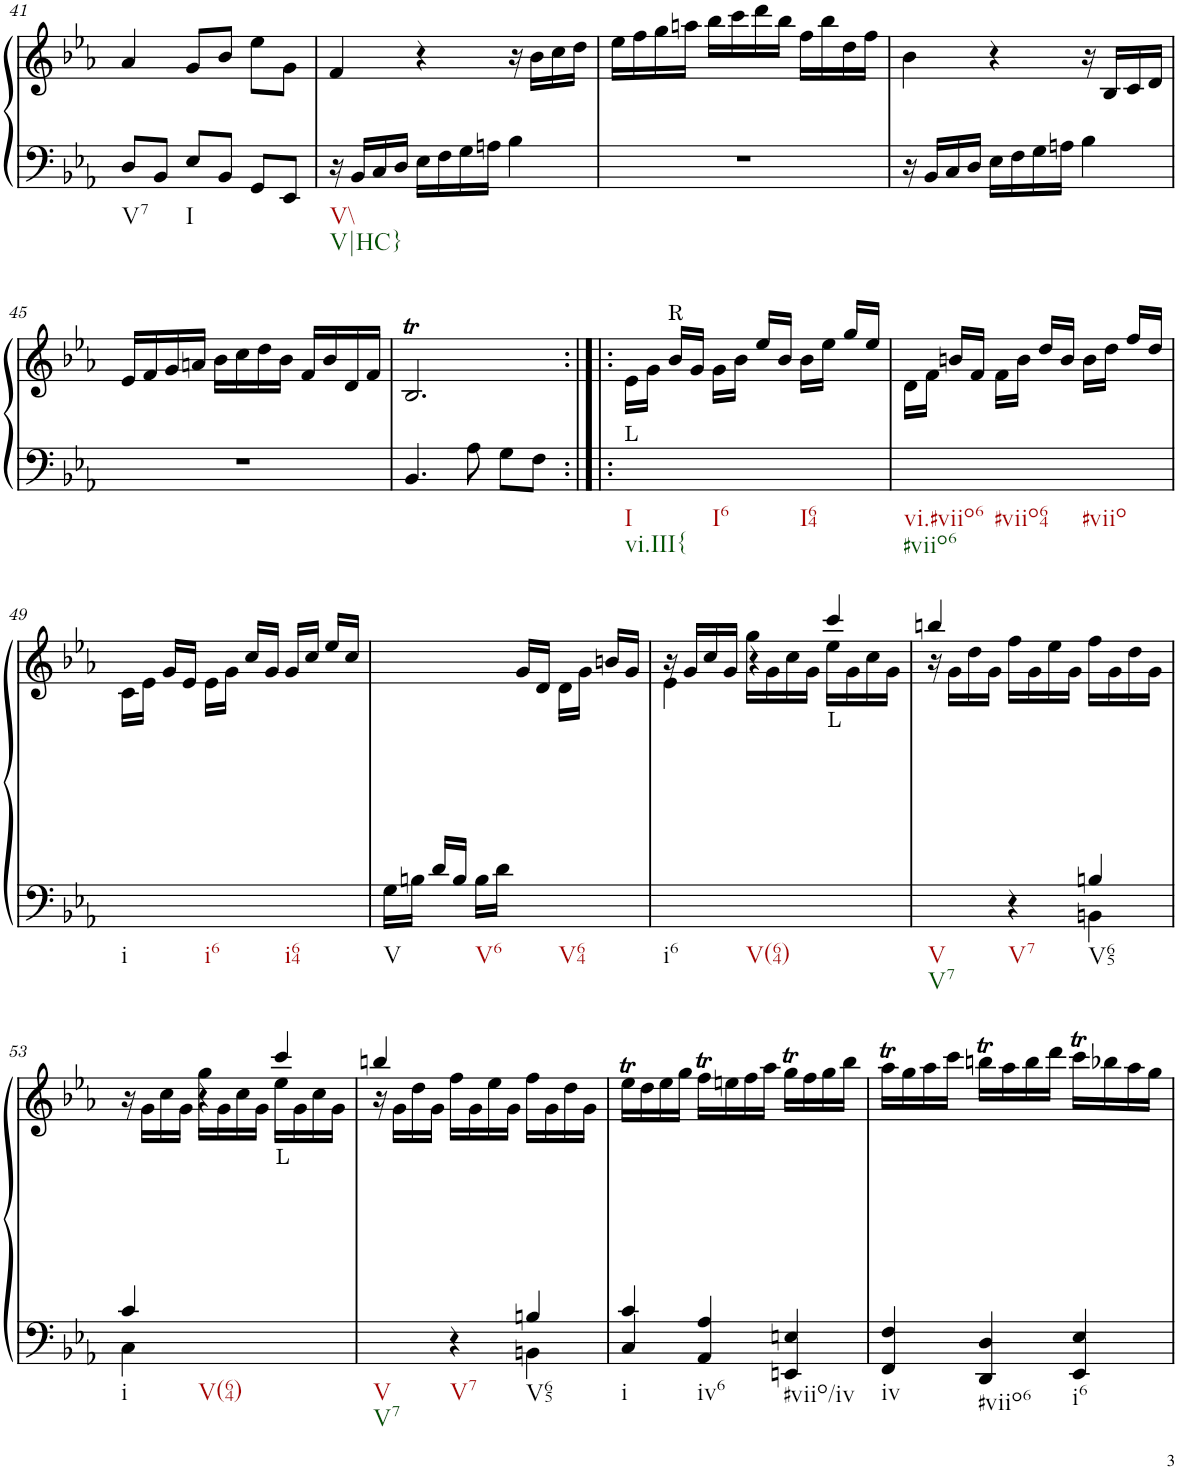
**kern	**kern
*part1	*part1
*staff2	*staff1
*I"Piano	*
*I'Pno.	*
!!LO:PB:g=z
*clefF4	*clefG2
*k[b-e-a-]	*k[b-e-a-]
*M3/4	*M3/4
=41	=41
!LO:TX:b:t=V7	!
8D/L	4a-/
8BB-/J	.
!LO:TX:b:t=I	!
8E-/L	8g/L
8BB-/J	8b-/J
8GG/L	8ee-\L
8EE-/J	8g\J
=42	=42
!LO:TX:b:t=V\\	!
!LO:TX:b:t=V|HC}	!
16r	4f/
16BB-/LL	.
16C/	.
16D/JJ	.
16E-\LL	4r
16F\	.
16G\	.
16An\JJ	.
4B-\	16r
.	16b-\LL
.	16cc\
.	16dd\JJ
=43	=43
2.r	16ee-\LL
.	16ff\
.	16gg\
.	16aan\JJ
.	16bb-\LL
.	16ccc\
.	16ddd\
.	16bb-\JJ
.	16ff\LL
.	16bb-\
.	16dd\
.	16ff\JJ
=44	=44
16r	4b-\
16BB-/LL	.
16C/	.
16D/JJ	.
16E-\LL	4r
16F\	.
16G\	.
16An\JJ	.
4B-\	16r
.	16B-/LL
.	16c/
.	16d/JJ
!!LO:LB:g=z
=45	=45
2.r	16e-/LL
.	16f/
.	16g/
.	16an/JJ
.	16b-\LL
.	16cc\
.	16dd\
.	16b-\JJ
.	16f/LL
.	16b-/
.	16d/
.	16f/JJ
=46	=46
4.BB-/	2.B-T/
8A-\	.
8G\L	.
8F\J	.
=47:|!|:	=47:|!|:
!	!LO:TX:b:t=L
!LO:TX:b:t=I	!
!LO:TX:b:t=vi.III{	!
!LO:TX:b:t=I6	!
!LO:TX:b:t=I64	!
2.ryy	16e-\LL
.	16g\JJ
!	!LO:TX:a:t=R
.	16b-/LL
.	16g/JJ
.	16g\LL
.	16b-\JJ
.	16ee-/LL
.	16b-/JJ
.	16b-\LL
.	16ee-\JJ
.	16gg/LL
.	16ee-/JJ
=48	=48
!LO:TX:b:t=vi.#viio6	!
!LO:TX:b:t=#viio6	!
!LO:TX:b:t=#viio64	!
!LO:TX:b:t=#viio	!
2.ryy	16d\LL
.	16f\JJ
.	16bn/LL
.	16f/JJ
.	16f\LL
.	16b\JJ
.	16dd/LL
.	16b/JJ
.	16b\LL
.	16dd\JJ
.	16ff/LL
.	16dd/JJ
!!LO:LB:g=z
=49	=49
!LO:TX:b:t=i	!
!LO:TX:b:t=i6	!
!LO:TX:b:t=i64	!
2.ryy	16c\LL
.	16e-\JJ
.	16g/LL
.	16e-/JJ
.	16e-\LL
.	16g\JJ
.	16cc/LL
.	16g/JJ
.	16g/LL
.	16cc/JJ
.	16ee-/LL
.	16cc/JJ
=50	=50
!LO:TX:b:t=V	!
16G\LL	4ryy
16Bn\JJ	.
16d/LL	.
16B/JJ	.
!LO:TX:b:t=V6	!
16B\LL	8ryy
16d\JJ	.
8ryy	16g/LL
.	16d/JJ
!LO:TX:b:t=V64	!
4ryy	16d\LL
.	16g\JJ
.	16bn/LL
.	16g/JJ
=51	=51
*	*^
!LO:TX:b:t=i6	!	!
4ryy	16r	4e-\
.	16g/LL	.
.	16cc/	.
.	16g/JJ	.
!LO:TX:b:t=V(64)	!	!
4r	16gg\LL	4ryy
.	16g\	.
.	16cc\	.
.	16g\JJ	.
!LO:TX:a:t=L	!	!
4ryy	16ee-\LL	4ccc/
.	16g\	.
.	16cc\	.
.	16g\JJ	.
=52	=52	=52
*^	*	*
!LO:TX:b:t=V	!	!	!
!LO:TX:b:t=V7	!	!	!
4ryy	2ryy	16r	4bbn/
.	.	16g\LL	.
.	.	16dd\	.
.	.	16g\JJ	.
!LO:TX:b:t=V7	!	!	!
4r	.	16ff\LL	2ryy
.	.	16g\	.
.	.	16ee-\	.
.	.	16g\JJ	.
!LO:TX:b:t=V65	!	!	!
4Bn/	4BBn\	16ff\LL	.
.	.	16g\	.
.	.	16dd\	.
.	.	16g\JJ	.
!!LO:LB:g=z	!!
=53	=53	=53	=53
!LO:TX:b:t=i	!	!	!
4c/	4C\	16r	2ryy
.	.	16g\LL	.
.	.	16cc\	.
.	.	16g\JJ	.
!LO:TX:b:t=V(64)	!	!	!
4r	4ryy	16gg\LL	.
.	.	16g\	.
.	.	16cc\	.
.	.	16g\JJ	.
!LO:TX:a:t=L	!	!	!
4ryy	4ryy	16ee-\LL	4ccc/
.	.	16g\	.
.	.	16cc\	.
.	.	16g\JJ	.
=54	=54	=54	=54
!LO:TX:b:t=V	!	!	!
!LO:TX:b:t=V7	!	!	!
4ryy	2ryy	16r	4bbn/
.	.	16g\LL	.
.	.	16dd\	.
.	.	16g\JJ	.
!LO:TX:b:t=V7	!	!	!
4r	.	16ff\LL	2ryy
.	.	16g\	.
.	.	16ee-\	.
.	.	16g\JJ	.
!LO:TX:b:t=V65	!	!	!
4Bn/	4BBn\	16ff\LL	.
.	.	16g\	.
.	.	16dd\	.
.	.	16g\JJ	.
*	*	*v	*v
=55	=55	=55
!LO:TX:b:t=i	!	!
4c/	4C/	16ee-T\LL
.	.	16dd\
.	.	16ee-\
.	.	16gg\JJ
!LO:TX:b:t=iv6	!	!
4A-/	4AA-/	16ffT\LL
.	.	16een\
.	.	16ff\
.	.	16aa-\JJ
!LO:TX:b:t=#viio/iv	!	!
4En/	4EEn/	16ggt\LL
.	.	16ff\
.	.	16gg\
.	.	16bb-\JJ
=56	=56	=56
!LO:TX:b:t=iv	!	!
4F/	4FF/	16aa-T\LL
.	.	16gg\
.	.	16aa-\
.	.	16ccc\JJ
!LO:TX:b:t=#viio6	!	!
4D/	4DD/	16bbnt\LL
.	.	16aa-\
.	.	16bb\
.	.	16ddd\JJ
!LO:TX:b:t=i6	!	!
4E-/	4EE-/	16cccT\LL
.	.	16bb-X\
.	.	16aa-\
.	.	16gg\JJ
*v	*v	*
=	=
*-	*-
